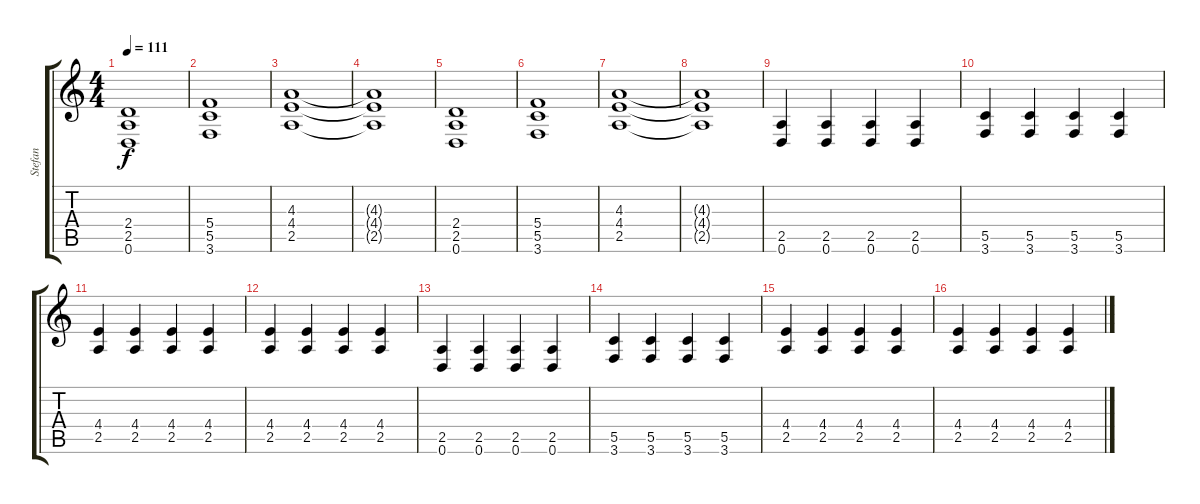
\track ("Stefan" "Stefan") {instrument overdrivenguitar}
\staff {score tabs}
\tuning (D4 A3 F3 C3 G2 D2) {hide}
\ts (4 4)
\tempo 111
\clef g2
\ks c
(2.4 2.5 0.6).1{dy f instrument overdrivenguitar} |
(5.4 5.5 3.6).1 |
(4.3 4.4 2.5).1 |
(4.3{t} 4.4{t} 2.5{t}).1 |
(2.4 2.5 0.6).1 |
(5.4 5.5 3.6).1 |
(4.3 4.4 2.5).1 |
(4.3{t} 4.4{t} 2.5{t}).1 |
(2.5 0.6).4 (2.5 0.6).4 (2.5 0.6).4 (2.5 0.6).4 |
(5.5 3.6).4 (5.5 3.6).4 (5.5 3.6).4 (5.5 3.6).4 |
(4.4 2.5).4 (4.4 2.5).4 (4.4 2.5).4 (4.4 2.5).4 |
(4.4 2.5).4 (4.4 2.5).4 (4.4 2.5).4 (4.4 2.5).4 |
(2.5 0.6).4 (2.5 0.6).4 (2.5 0.6).4 (2.5 0.6).4 |
(5.5 3.6).4 (5.5 3.6).4 (5.5 3.6).4 (5.5 3.6).4 |
(4.4 2.5).4 (4.4 2.5).4 (4.4 2.5).4 (4.4 2.5).4 |
(4.4 2.5).4 (4.4 2.5).4 (4.4 2.5).4 (4.4 2.5).4
